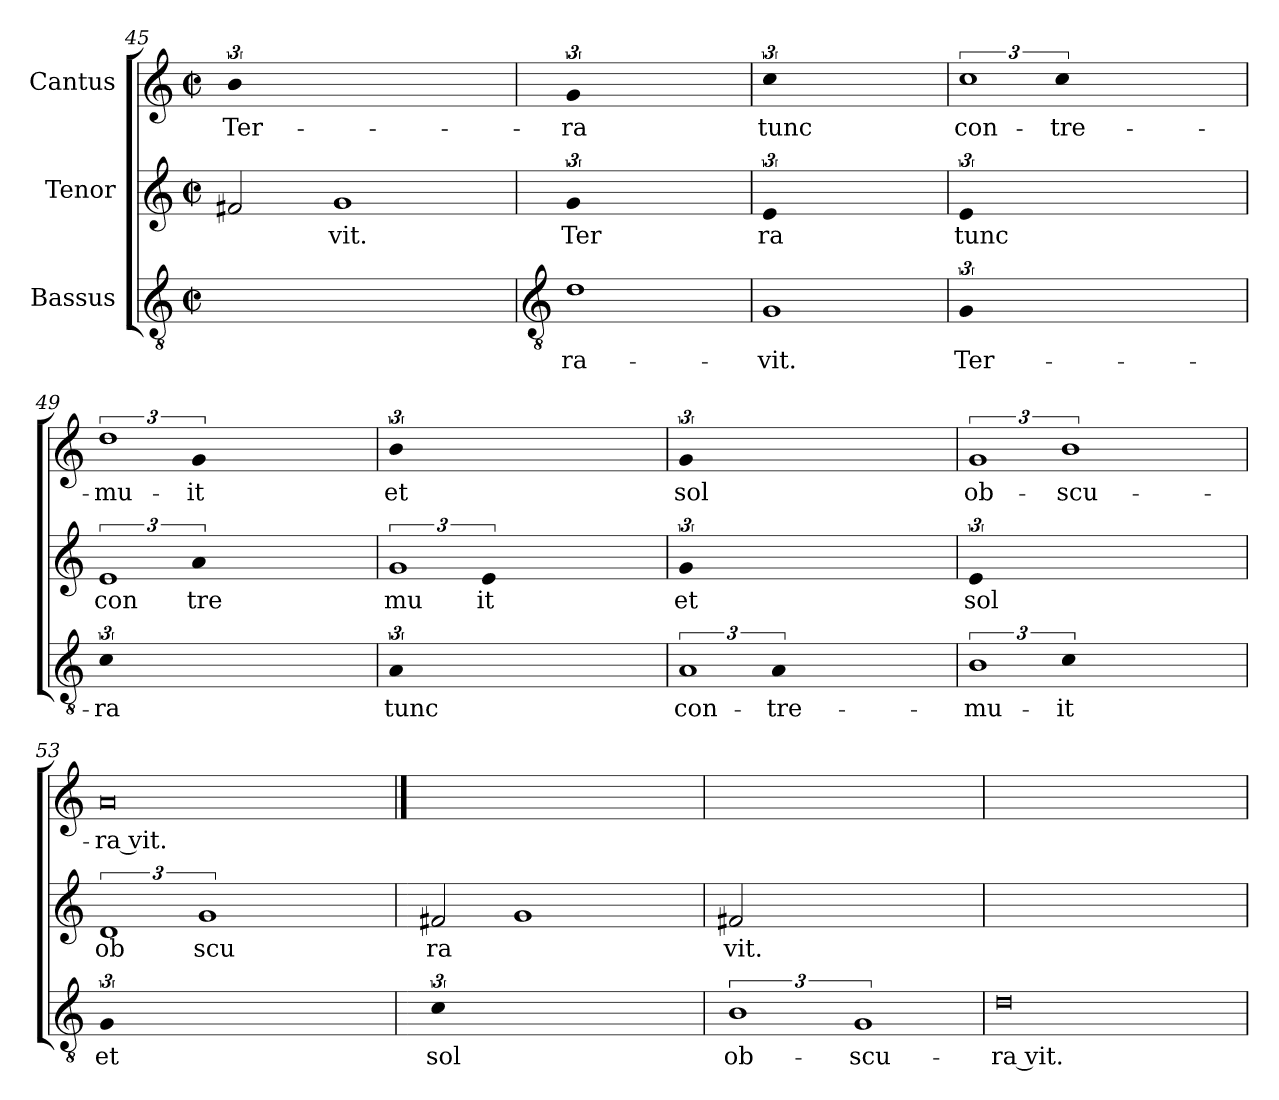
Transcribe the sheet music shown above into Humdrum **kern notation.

**kern	**text	**kern	**text	**dynam	**kern	**text
*part3	*part3	*part2	*part2	*part2	*part1	*part1
*staff3	*staff3	*staff2	*staff2	*staff2	*staff1	*staff1
*I"Bassus	*	*I"Tenor	*	*	*I"Cantus	*
!!LO:LB:g=z
*clefGv2	*	*clefG2	*	*	*clefG2	*
*k[]	*	*k[]	*	*	*k[]	*
*C:	*	*C:	*	*	*C:	*
*M2/2	*	*M2/2	*	*	*M2/2	*
*met(c|)	*	*met(c|)	*	*	*met(c|)	*
=45	=45	=45	=45	=45	=45	=45
*^	*	*	*	*	*	*
!	!	!	!	!	!LO:DY:b	!LO:N:vis=1	!LO:LY:b
!	!	!	!	!	!LO:DY:n=1:b	!	!
2.ryy	4ryy	.	2f#X/	.	fz fz	3%4b	Ter-
.	4ryy	.	.	.	.	.	.
!	!	!	!	!LO:LY:b	!	!	!
.	4ryy	.	1g	vit.	.	.	.
2.ryy	2.ryy	.	.	.	.	.	.
.	.	.	.	.	.	6ryy	.
*v	*v	*	*	*	*	*	*
!!LO:LB:g=z
=46	=46	=46	=46	=46	=46	=46
*clefGv2	*	*	*	*	*	*
!	!LO:LY:b	!LO:N:vis=1	!LO:LY:b	!	!LO:N:vis=1	!LO:LY:b
1d	ra-	3%4g	Ter	.	3%4g	-ra
3ryy	.	.	.	.	.	.
=47	=47	=47	=47	=47	=47	=47
!	!LO:LY:b	!LO:N:vis=1	!LO:LY:b	!	!LO:N:vis=1	!LO:LY:b
1G	-vit.	3%4e	ra	.	3%4cc	tunc
3ryy	.	.	.	.	.	.
=48	=48	=48	=48	=48	=48	=48
!LO:N:vis=1	!LO:LY:b	!LO:N:vis=1	!LO:LY:b	!	!	!LO:LY:b
3%4G	Ter-	3%4e	tunc	.	3%2cc	con-
!	!	!	!	!	!LO:N:vis=1	!LO:LY:b
.	.	.	.	.	3%4cc	-tre-
3%2ryy	.	3%2ryy	.	.	.	.
=49	=49	=49	=49	=49	=49	=49
!LO:N:vis=1	!LO:LY:b	!	!LO:LY:b	!	!	!LO:LY:b
3%4c	-ra	3%2e	con	.	3%2dd	-mu-
!	!	!LO:N:vis=1	!LO:LY:b	!	!LO:N:vis=1	!LO:LY:b
.	.	3%4a	tre	.	3%4g	-it
3%2ryy	.	.	.	.	.	.
=50	=50	=50	=50	=50	=50	=50
!LO:N:vis=1	!LO:LY:b	!	!LO:LY:b	!	!LO:N:vis=1	!LO:LY:b
3%4A	tunc	3%2g	mu	.	3%4b	et
!	!	!LO:N:vis=1	!LO:LY:b	!	!	!
.	.	3%4e	it	.	.	.
3%2ryy	.	.	.	.	3%2ryy	.
=51	=51	=51	=51	=51	=51	=51
!	!LO:LY:b	!LO:N:vis=1	!LO:LY:b	!	!LO:N:vis=1	!LO:LY:b
3%2A	con-	3%4g	et	.	3%4g	sol
!LO:N:vis=1	!LO:LY:b	!	!	!	!	!
3%4A	-tre-	.	.	.	.	.
.	.	3%2ryy	.	.	3%2ryy	.
=52	=52	=52	=52	=52	=52	=52
!	!LO:LY:b	!LO:N:vis=1	!LO:LY:b	!	!	!LO:LY:b
3%2B	-mu-	3%4e	sol	.	3%2g	ob-
!LO:N:vis=1	!LO:LY:b	!	!	!	!	!LO:LY:b
3%4c	-it	.	.	.	3%2b	-scu-
.	.	3%2ryy	.	.	3%2ryy	.
=53	=53	=53	=53	=53	=53	=53
!LO:N:vis=1	!LO:LY:b	!	!LO:LY:b	!	!	!LO:LY:b
3%4G	et	3%2d	ob	.	0a	-ra vit.-
!	!	!	!LO:LY:b	!	!	!
.	.	3%2g	scu	.	.	.
3%2ryy	.	3%2ryy	.	.	.	.
=	==	=	==	==	==	==
!LO:N:vis=1	!LO:LY:b	!	!LO:LY:b	!	!	!
3%4c	sol	2f#X/	ra	.	1ryy	.
.	.	1g	.	.	.	.
.	.	.	.	.	2ryy	.
6ryy	.	.	.	.	.	.
=	=	=	=	=	=	=
!	!LO:LY:b	!	!LO:LY:b	!	!	!
3%2B	ob-	2f#X/	vit.	.	1ryy	.
.	.	6%5ryy	.	.	.	.
!	!LO:LY:b	!	!	!	!	!
3%2G	-scu-	.	.	.	.	.
.	.	.	.	.	3ryy	.
=	=	=	=	=	=	=
!	!LO:LY:b	!	!	!	!	!
0d	-ra vit.-	1ryy	.	.	1ryy	.
.	.	1ryy	.	.	1ryy	.
=	=	=	=	=	=	=
*-	*-	*-	*-	*-	*-	*-
